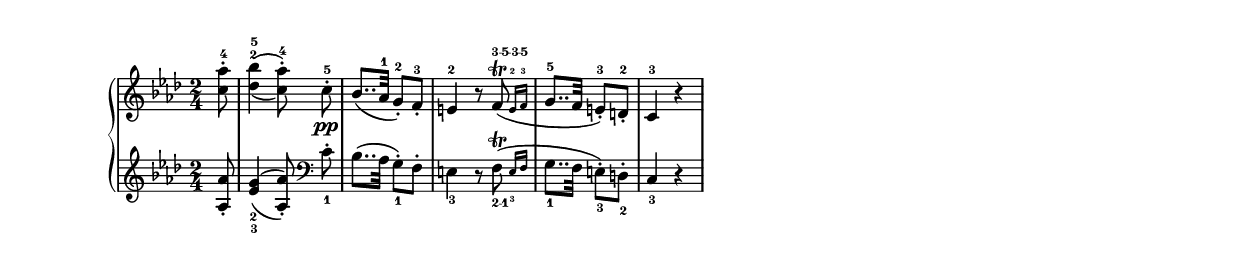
\version "2.11.57"
\include "english.ly"
#(set-global-staff-size 15)
\paper{
  ragged-right=##t
  line-width=17\cm
  indent=0\cm
}
 
\layout {
  \context { \Score
    \override PaperColumn #'keep-inside-line = ##t
    \override NonMusicalPaperColumn #'keep-inside-line = ##t
  }
}

% NR 1.7 Editorial annotations

% Beethoven, Op. 31, No. 3
% Piano sonata 18, Movt II, Scherzo
% Measures 9 - 14

\layout { }

\new PianoStaff <<

   % RH Staff
   \new Staff {
      \clef treble
      \key af \major
      \time 2/4
      \set Staff.fingeringOrientations = #'(up up)
      \set Score.currentBarNumber = #9
      \partial 8
      <af''-4 c''>8 \staccato
      |
      \set doubleSlurs = ##t
      <bf''-5 df''-2>4 (
      <af''-4 c''>8 \staccato )
      \noBeam
      c''8-5 \staccato \pp
      |
      \set doubleSlurs = ##f
      bf'8.. (
      af'32-1
      g'8-2 ) \staccato
      f'8-3 \staccato
      |
      e'4-2
      r8
      \once \override Script #'script-priority = #-100
      \afterGrace
         f'8 ( \trill ^ \markup { \finger "3-5-3-5" }
         { e'16-2 [ f'16-3 ] }
      |
      g'8..-5
      f'32
      e'8-3 ) \staccato
      d'8-2 \staccato
      |
      c'4-3
      r4
   }
   
   % LH Staff
   \new Staff {
      \key af \major
      \clef treble
      \override Fingering #'direction = #down
      \set Staff.fingeringOrientations = #'(down down)
      \partial 8
      <af' af>8 \staccato
      \set doubleSlurs = ##t
      <g'-2 ef'-3>4 (
      <af' af>8 ) \staccato
      \noBeam
      \clef bass
      c'8-1 \staccato
      |
      \set doubleSlurs = ##f
      bf8.. (
      af32
      g8-1 ) \staccato
      f8 \staccato
      |
      e4-3
      r8
      \afterGrace
         f8 ( \trill _ \markup { \finger "2-1" }
         { e16-3 [ f16 ] }
      |
      g8..-1
      f32
      e8-3 ) \staccato
      d8-2 \staccato
      |
      c4-3
      r4
   }

>>
